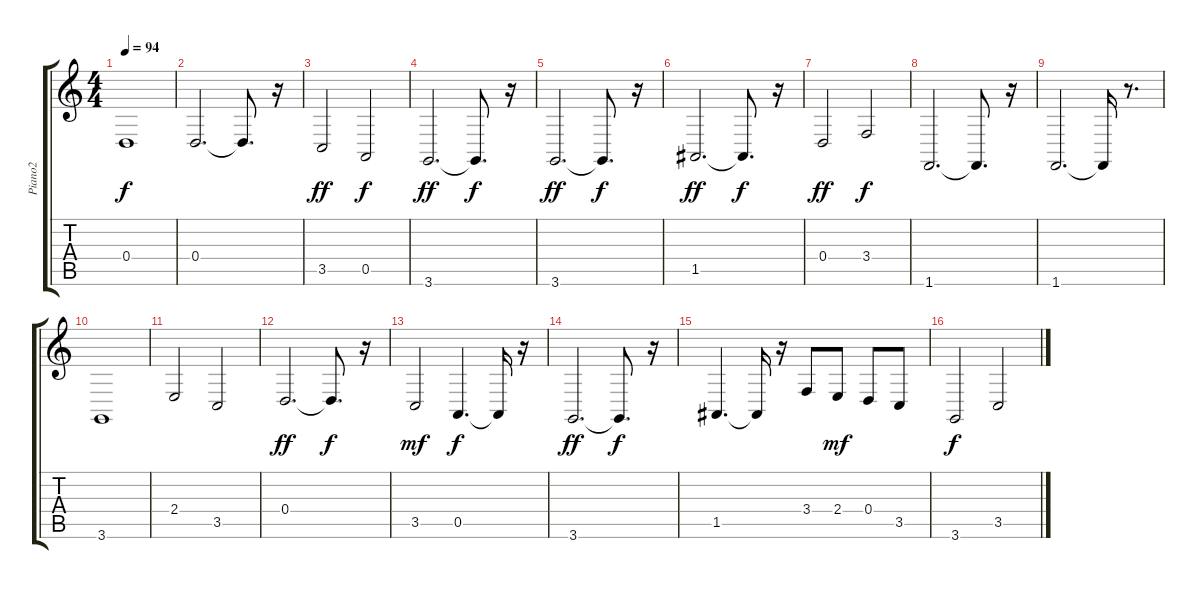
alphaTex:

\track ("Piano2                  " "Piano2    ") {instrument acousticgrandpiano}
\staff {score tabs}
\tuning (E4 B3 G3 D3 A2 E2) {hide}
\ts (4 4)
\tempo 94
\clef g2
\ks c
0.4.1{dy f} |
0.4.2{d} 0.4{t}.8{d} r.16 |
3.5.2{dy ff} 0.5.2{dy f} |
3.6.2{d dy ff} 3.6{t}.8{d dy f} r.16 |
3.6.2{d dy ff} 3.6{t}.8{d dy f} r.16 |
1.5.2{d dy ff} 1.5{t}.8{d dy f} r.16 |
0.4.2{dy ff} 3.4.2{dy f} |
1.6.2{d} 1.6{t}.8{d} r.16 |
1.6.2{d} 1.6{t}.16 r.8{d} |
3.6.1 |
2.4.2 3.5.2 |
0.4.2{d dy ff} 0.4{t}.8{d dy f} r.16 |
3.5.2{dy mf} 0.5.4{d dy f} 0.5{t}.16 r.16 |
3.6.2{d dy ff} 3.6{t}.8{d dy f} r.16 |
1.5.4{d} 1.5{t}.16 r.16 3.4.8 2.4.8{dy mf} 0.4.8 3.5.8 |
3.6.2{dy f} 3.5.2
